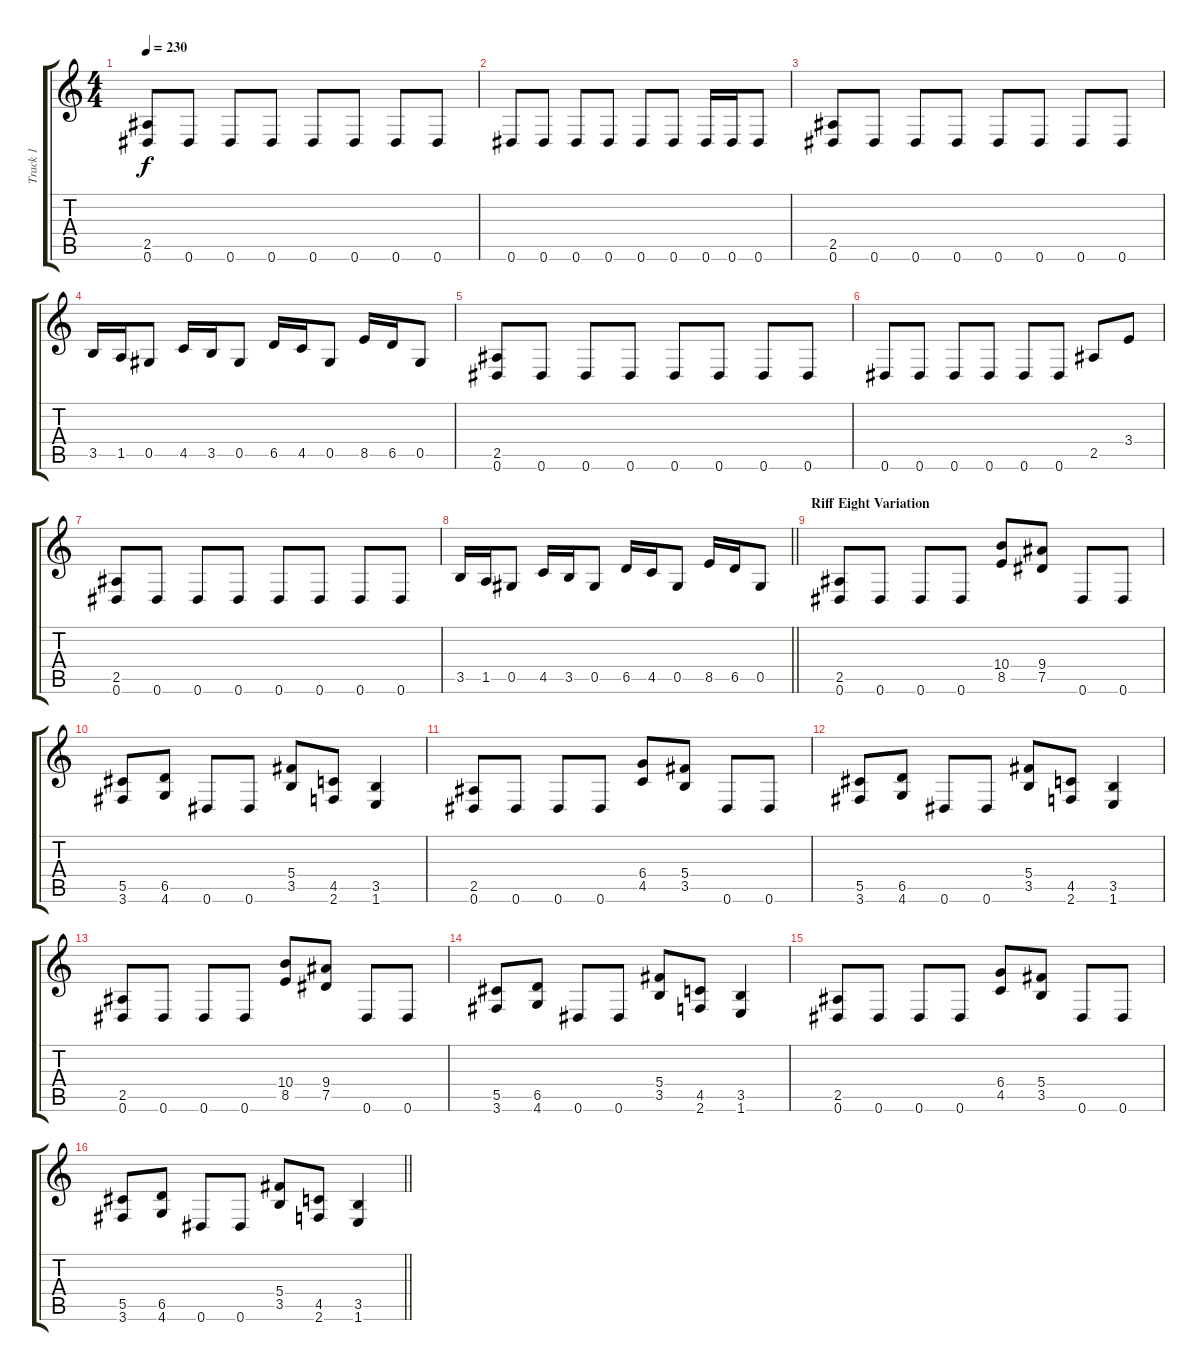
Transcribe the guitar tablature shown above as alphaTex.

\track ("Track 1" "Track 1") {instrument distortionguitar}
\staff {score tabs}
\tuning (Eb4 Bb3 Gb3 Db3 Ab2 Eb2) {hide}
\ts (4 4)
\tempo 230
\clef g2
\ks c
(2.5 0.6).8{dy f} 0.6.8 0.6.8 0.6.8 0.6.8 0.6.8 0.6.8 0.6.8 |
0.6.8 0.6.8 0.6.8 0.6.8 0.6.8 0.6.8 0.6.16 0.6.16 0.6.8 |
(2.5 0.6).8 0.6.8 0.6.8 0.6.8 0.6.8 0.6.8 0.6.8 0.6.8 |
3.5.16 1.5.16 0.5.8 4.5.16 3.5.16 0.5.8 6.5.16 4.5.16 0.5.8 8.5.16 6.5.16 0.5.8 |
(2.5 0.6).8 0.6.8 0.6.8 0.6.8 0.6.8 0.6.8 0.6.8 0.6.8 |
0.6.8 0.6.8 0.6.8 0.6.8 0.6.8 0.6.8 2.5.8 3.4.8 |
(2.5 0.6).8 0.6.8 0.6.8 0.6.8 0.6.8 0.6.8 0.6.8 0.6.8 |
\barLineRight lightlight
3.5.16 1.5.16 0.5.8 4.5.16 3.5.16 0.5.8 6.5.16 4.5.16 0.5.8 8.5.16 6.5.16 0.5.8 |
\section ("" "Riff Eight Variation")
(2.5 0.6).8 0.6.8 0.6.8 0.6.8 (10.4 8.5).8 (9.4 7.5).8 0.6.8 0.6.8 |
(5.5 3.6).8 (6.5 4.6).8 0.6.8 0.6.8 (5.4 3.5).8 (4.5 2.6).8 (3.5 1.6).4 |
(2.5 0.6).8 0.6.8 0.6.8 0.6.8 (6.4 4.5).8 (5.4 3.5).8 0.6.8 0.6.8 |
(5.5 3.6).8 (6.5 4.6).8 0.6.8 0.6.8 (5.4 3.5).8 (4.5 2.6).8 (3.5 1.6).4 |
(2.5 0.6).8 0.6.8 0.6.8 0.6.8 (10.4 8.5).8 (9.4 7.5).8 0.6.8 0.6.8 |
(5.5 3.6).8 (6.5 4.6).8 0.6.8 0.6.8 (5.4 3.5).8 (4.5 2.6).8 (3.5 1.6).4 |
(2.5 0.6).8 0.6.8 0.6.8 0.6.8 (6.4 4.5).8 (5.4 3.5).8 0.6.8 0.6.8 |
\barLineRight lightlight
(5.5 3.6).8 (6.5 4.6).8 0.6.8 0.6.8 (5.4 3.5).8 (4.5 2.6).8 (3.5 1.6).4
